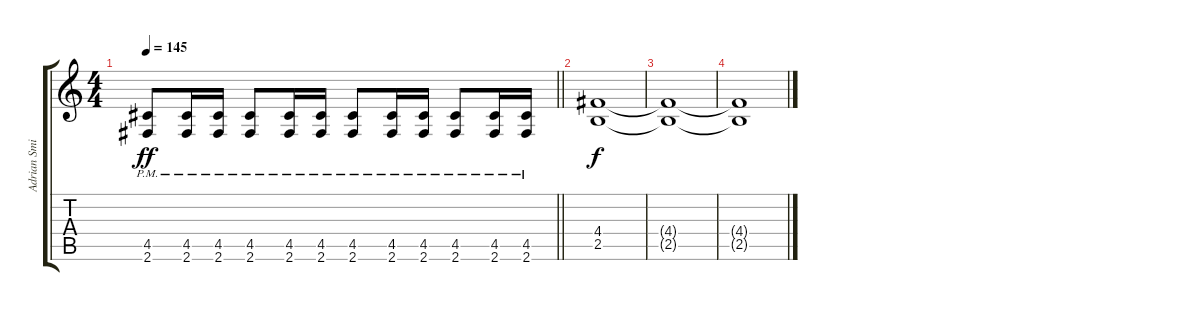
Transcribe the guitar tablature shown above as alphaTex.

\track ("Adrian Smith" "Adrian Smi") {instrument distortionguitar}
\staff {score tabs}
\tuning (E4 B3 G3 D3 A2 E2) {hide}
\ts (4 4)
\tempo 145
\clef g2
\barLineRight lightlight
\ks c
(4.5{pm} 2.6{pm}).8{dy ff} (4.5{pm} 2.6{pm}).16 (4.5{pm} 2.6{pm}).16 (4.5{pm} 2.6{pm}).8 (4.5{pm} 2.6{pm}).16 (4.5{pm} 2.6{pm}).16 (4.5{pm} 2.6{pm}).8 (4.5{pm} 2.6{pm}).16 (4.5{pm} 2.6{pm}).16 (4.5{pm} 2.6{pm}).8 (4.5{pm} 2.6{pm}).16 (4.5{pm} 2.6{pm}).16 |
(4.4 2.5).1{dy f} |
(4.4{t} 2.5{t}).1{volume 4} |
(4.4{t} 2.5{t}).1
